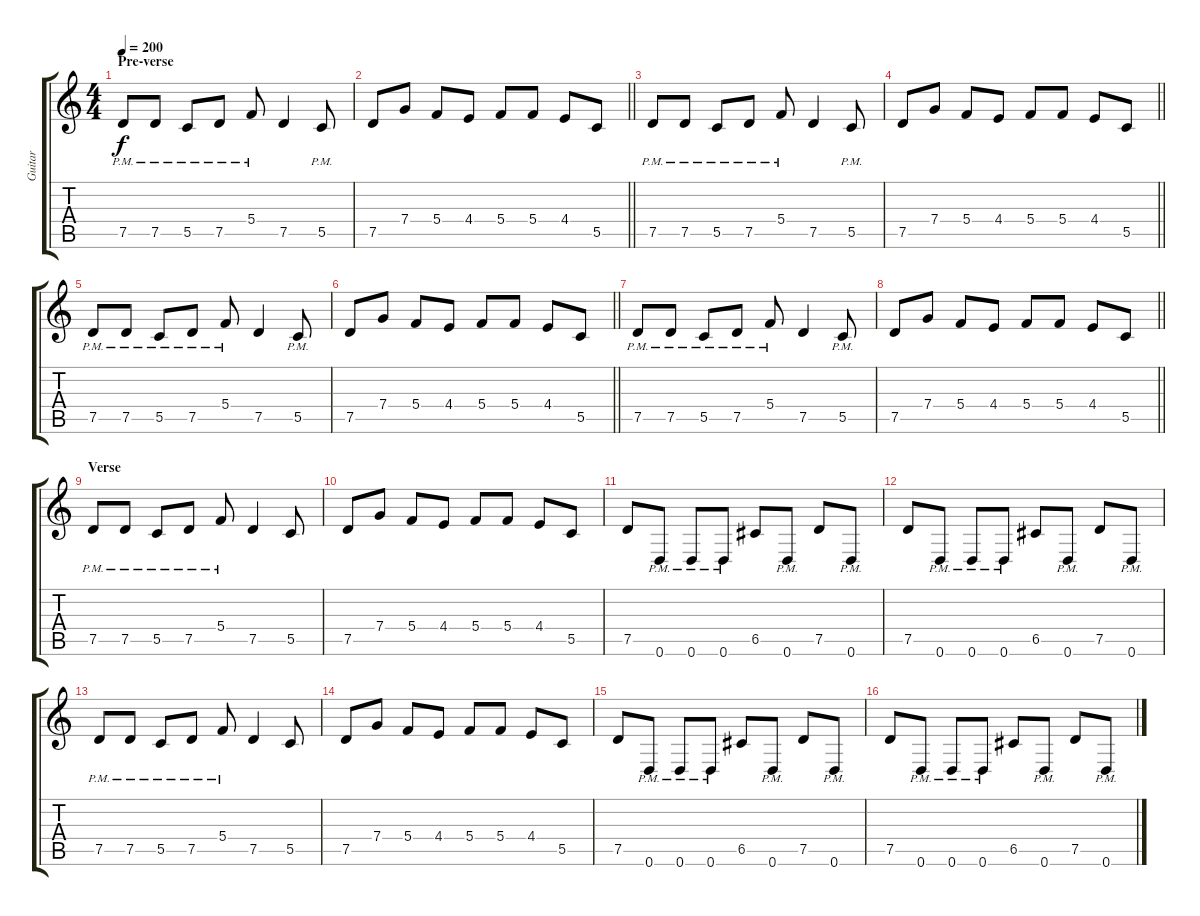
\track ("Guitar" "Guitar") {instrument distortionguitar}
\staff {score tabs}
\tuning (D4 A3 F3 C3 G2 D2) {hide}
\ts (4 4)
\section ("" "Pre-verse")
\tempo 200
\clef g2
\ks c
7.5{pm}.8{dy f} 7.5{pm}.8 5.5{pm}.8 7.5{pm}.8 5.4{pm}.8 7.5.4 5.5{pm}.8 |
\barLineRight lightlight
7.5.8 7.4.8 5.4.8 4.4.8 5.4.8 5.4.8 4.4.8 5.5.8 |
7.5{pm}.8 7.5{pm}.8 5.5{pm}.8 7.5{pm}.8 5.4{pm}.8 7.5.4 5.5{pm}.8 |
\barLineRight lightlight
7.5.8 7.4.8 5.4.8 4.4.8 5.4.8 5.4.8 4.4.8 5.5.8 |
7.5{pm}.8 7.5{pm}.8 5.5{pm}.8 7.5{pm}.8 5.4{pm}.8 7.5.4 5.5{pm}.8 |
\barLineRight lightlight
7.5.8 7.4.8 5.4.8 4.4.8 5.4.8 5.4.8 4.4.8 5.5.8 |
7.5{pm}.8 7.5{pm}.8 5.5{pm}.8 7.5{pm}.8 5.4{pm}.8 7.5.4 5.5{pm}.8 |
\barLineRight lightlight
7.5.8 7.4.8 5.4.8 4.4.8 5.4.8 5.4.8 4.4.8 5.5.8 |
\section ("" "Verse")
7.5{pm}.8 7.5{pm}.8 5.5{pm}.8 7.5{pm}.8 5.4{pm}.8 7.5.4 5.5.8 |
7.5.8 7.4.8 5.4.8 4.4.8 5.4.8 5.4.8 4.4.8 5.5.8 |
7.5.8 0.6{pm}.8 0.6{pm}.8 0.6{pm}.8 6.5.8 0.6{pm}.8 7.5.8 0.6{pm}.8 |
7.5.8 0.6{pm}.8 0.6{pm}.8 0.6{pm}.8 6.5.8 0.6{pm}.8 7.5.8 0.6{pm}.8 |
7.5{pm}.8 7.5{pm}.8 5.5{pm}.8 7.5{pm}.8 5.4{pm}.8 7.5.4 5.5.8 |
7.5.8 7.4.8 5.4.8 4.4.8 5.4.8 5.4.8 4.4.8 5.5.8 |
7.5.8 0.6{pm}.8 0.6{pm}.8 0.6{pm}.8 6.5.8 0.6{pm}.8 7.5.8 0.6{pm}.8 |
7.5.8 0.6{pm}.8 0.6{pm}.8 0.6{pm}.8 6.5.8 0.6{pm}.8 7.5.8 0.6{pm}.8
